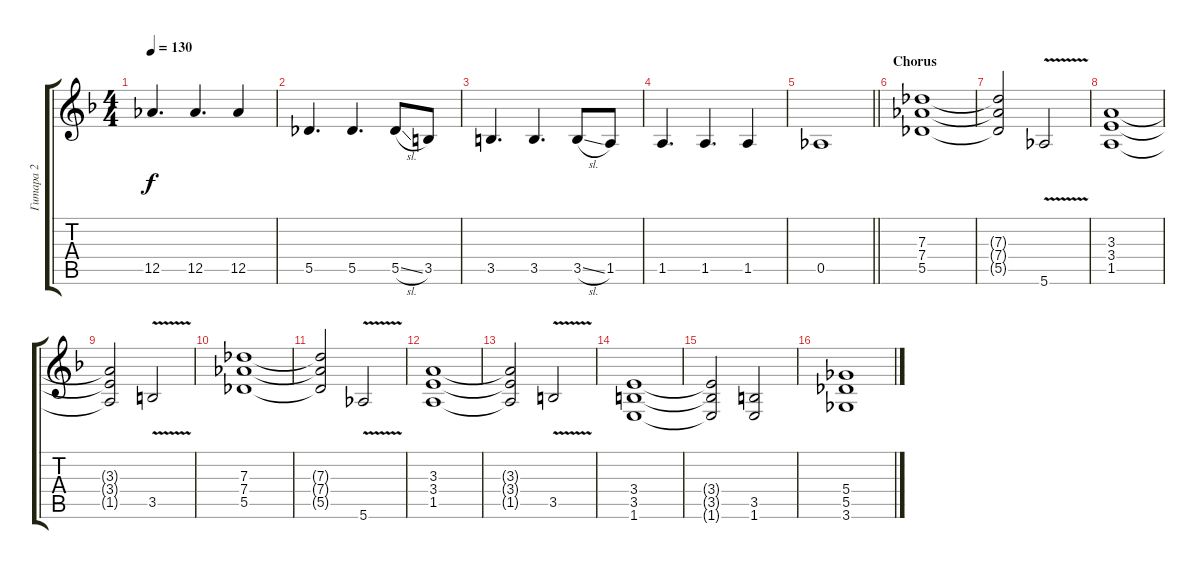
\track ("Гитара 2" "Гитара 2") {instrument distortionguitar}
\staff {score tabs}
\tuning (Eb4 Bb3 Gb3 Db3 Ab2 Eb2) {hide}
\ts (4 4)
\tempo 130
\clef g2
\ks dminor
12.5.4{d dy f} 12.5.4{d} 12.5.4 |
5.5.4{d} 5.5.4{d} 5.5{sl}.8 3.5.8 |
3.5.4{d} 3.5.4{d} 3.5{sl}.8 1.5.8 |
1.5.4{d} 1.5.4{d} 1.5.4 |
\barLineRight lightlight
0.5.1 |
\section ("" "Chorus")
(7.3 7.4 5.5).1 |
(7.3{t} 7.4{t} 5.5{t}).2 5.6{v}.2 |
(3.3 3.4 1.5).1 |
(3.3{t} 3.4{t} 1.5{t}).2 3.5{v}.2 |
(7.3 7.4 5.5).1 |
(7.3{t} 7.4{t} 5.5{t}).2 5.6{v}.2 |
(3.3 3.4 1.5).1 |
(3.3{t} 3.4{t} 1.5{t}).2 3.5{v}.2 |
(3.4 3.5 1.6).1 |
(3.4{t} 3.5{t} 1.6{t}).2 (3.5 1.6).2 |
(5.4 5.5 3.6).1
